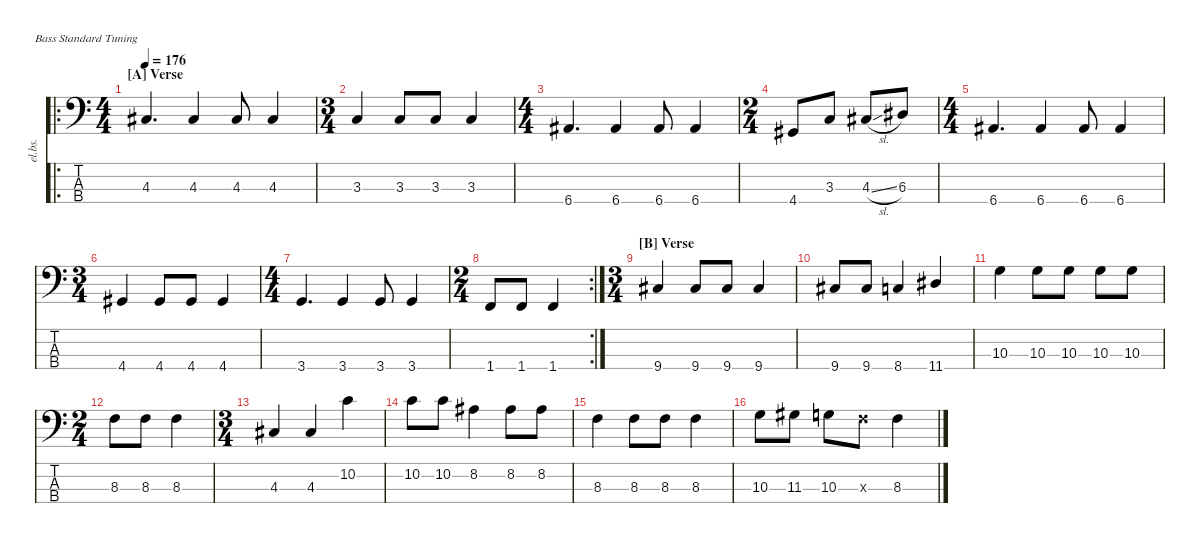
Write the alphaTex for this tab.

\defaultSystemsLayout 4
\hideDynamics
\bracketExtendMode nobrackets
\otherSystemsTrackNameOrientation horizontal
\track ("Bass" "el.bs.") {instrument electricbassfinger}
\staff {score tabs}
\tuning (G2 D2 A1 E1)
\ro
\ts (4 4)
\beaming (8 2 2 2 2)
\section ("A" "Verse")
\tempo 176
\clef f4
\ks c
4.3{acc #}.4{d dy mf beam Up} 4.3{acc #}.4{beam Up} 4.3{acc #}.8{beam Up} 4.3{acc #}.4{beam Up} |
\ts (3 4)
\beaming (8 2 2 2)
3.3.4{beam Up} 3.3.8{beam Up} 3.3.8{beam Up} 3.3.4{beam Up} |
\ts (4 4)
\beaming (8 2 2 2 2)
6.4{acc #}.4{d beam Up} 6.4{acc #}.4{beam Up} 6.4{acc #}.8{beam Up} 6.4{acc #}.4{beam Up} |
\ts (2 4)
\beaming (8 2 2)
4.4{acc #}.8{beam Up} 3.3.8{beam Up} 4.3{sl acc #}.8{beam Up} 6.3{acc #}.8{beam Up} |
\ts (4 4)
\beaming (8 2 2 2 2)
6.4{acc #}.4{d beam Up} 6.4{acc #}.4{beam Up} 6.4{acc #}.8{beam Up} 6.4{acc #}.4{beam Up} |
\ts (3 4)
\beaming (8 2 2 2)
4.4{acc #}.4{beam Up} 4.4{acc #}.8{beam Up} 4.4{acc #}.8{beam Up} 4.4{acc #}.4{beam Up} |
\ts (4 4)
\beaming (8 2 2 2 2)
3.4.4{d beam Up} 3.4.4{beam Up} 3.4.8{beam Up} 3.4.4{beam Up} |
\rc 2
\ts (2 4)
\beaming (8 2 2)
1.4.8{beam Up} 1.4.8{beam Up} 1.4.4{beam Up} |
\ts (3 4)
\beaming (8 2 2 2)
\section ("B" "Verse")
9.4{acc #}.4{beam Up} 9.4{acc #}.8{beam Up} 9.4{acc #}.8{beam Up} 9.4{acc #}.4{beam Up} |
9.4{acc #}.8{beam Up} 9.4{acc #}.8{beam Up} 8.4.4{beam Up} 11.4{acc #}.4{beam Up} |
10.3.4{beam Down} 10.3.8{beam Down} 10.3.8{beam Down} 10.3.8{beam Down} 10.3.8{beam Down} |
\ts (2 4)
\beaming (8 2 2)
8.3.8{beam Down} 8.3.8{beam Down} 8.3.4{beam Down} |
\ts (3 4)
\beaming (8 2 2 2)
4.3{acc #}.4{beam Up} 4.3{acc #}.4{beam Up} 10.2.4{beam Down} |
10.2.8{beam Down} 10.2.8{beam Down} 8.2{acc #}.4{beam Down} 8.2{acc #}.8{beam Down} 8.2{acc #}.8{beam Down} |
8.3.4{beam Down} 8.3.8{beam Down} 8.3.8{beam Down} 8.3.4{beam Down} |
10.3.8{beam Down} 11.3{acc #}.8{beam Down} 10.3.8{beam Down} 8.3{x}.8{beam Down} 8.3.4{beam Down}
